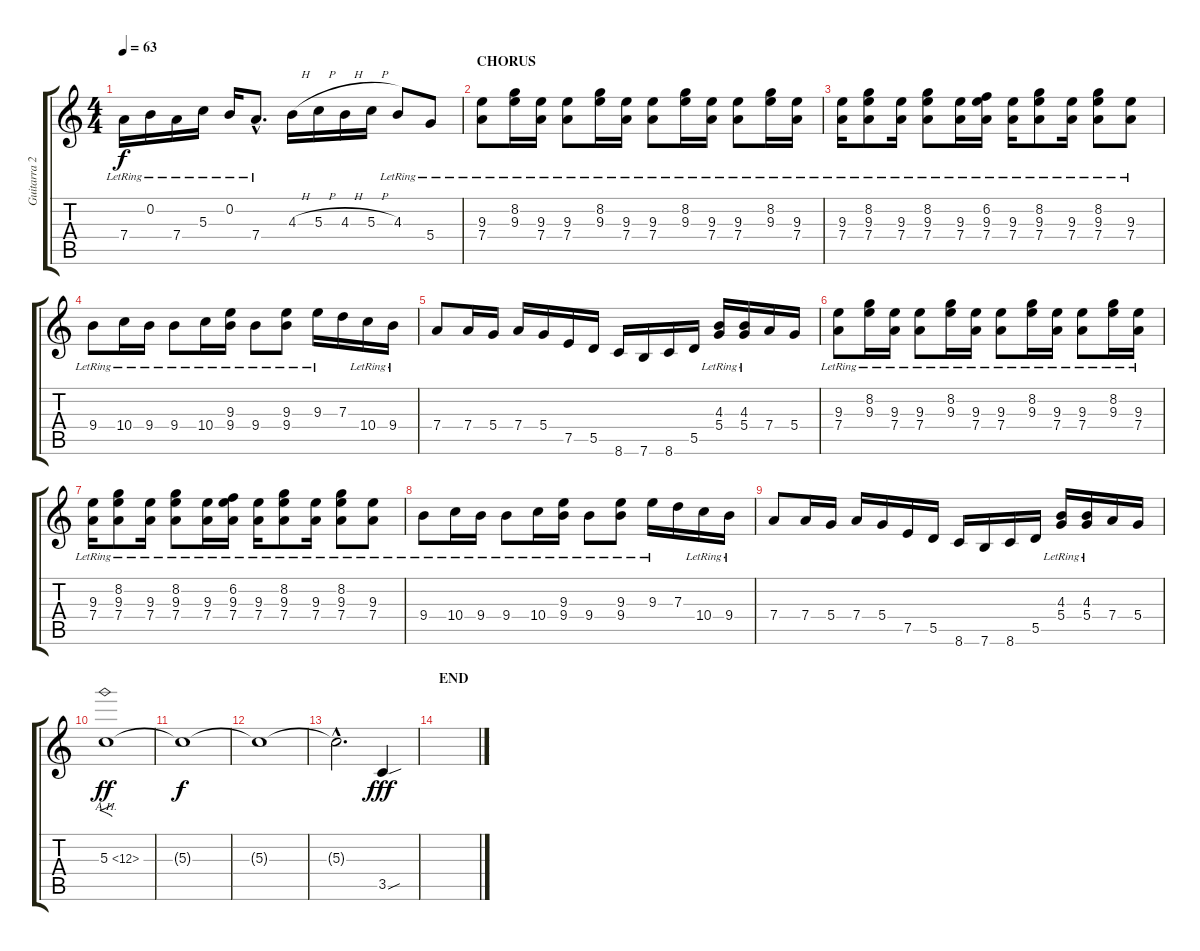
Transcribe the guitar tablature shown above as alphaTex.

\track ("Guitarra 2" "Guitarra 2") {instrument distortionguitar}
\staff {score tabs}
\tuning (E4 B3 G3 D3 A2 E2) {hide}
\ts (4 4)
\tempo 63
\clef g2
\ks c
7.4{lr}.16{dy f} 0.2{lr}.16 7.4{lr}.16 5.3{lr}.16 0.2{lr}.16 7.4{hac lr}.8{d} 4.3{h}.16 5.3{h}.16 4.3{h}.16 5.3{h}.16 4.3{lr}.8 5.4{lr}.8 |
\section ("" "CHORUS")
(9.3{lr} 7.4{lr}).8 (8.2{lr} 9.3{lr}).16 (9.3{lr} 7.4{lr}).16 (9.3{lr} 7.4{lr}).8 (8.2{lr} 9.3{lr}).16 (9.3{lr} 7.4{lr}).16 (9.3{lr} 7.4{lr}).8 (8.2{lr} 9.3{lr}).16 (9.3{lr} 7.4{lr}).16 (9.3{lr} 7.4{lr}).8 (8.2{lr} 9.3{lr}).16 (9.3{lr} 7.4{lr}).16 |
(9.3{lr} 7.4{lr}).16 (8.2{lr} 9.3{lr} 7.4{lr}).8 (9.3{lr} 7.4{lr}).16 (8.2{lr} 9.3{lr} 7.4{lr}).8 (9.3{lr} 7.4{lr}).16 (6.2{lr} 9.3{lr} 7.4{lr}).16 (9.3{lr} 7.4{lr}).16 (8.2{lr} 9.3{lr} 7.4{lr}).8 (9.3{lr} 7.4{lr}).16 (8.2{lr} 9.3{lr} 7.4{lr}).8 (9.3{lr} 7.4{lr}).8 |
9.4{lr}.8 10.4{lr}.16 9.4{lr}.16 9.4{lr}.8 10.4{lr}.16 (9.3{lr} 9.4{lr}).16 9.4{lr}.8 (9.3{lr} 9.4{lr}).8 9.3{lr}.16 7.3.16 10.4{lr}.16 9.4{lr}.16 |
7.4.8 7.4.16 5.4.16 7.4.16 5.4.16 7.5.16 5.5.16 8.6.16 7.6.16 8.6.16 5.5.16 (4.3{lr} 5.4).16 (4.3{lr} 5.4).16 7.4.16 5.4.16 |
(9.3{lr} 7.4{lr}).8 (8.2{lr} 9.3{lr}).16 (9.3{lr} 7.4{lr}).16 (9.3{lr} 7.4{lr}).8 (8.2{lr} 9.3{lr}).16 (9.3{lr} 7.4{lr}).16 (9.3{lr} 7.4{lr}).8 (8.2{lr} 9.3{lr}).16 (9.3{lr} 7.4{lr}).16 (9.3{lr} 7.4{lr}).8 (8.2{lr} 9.3{lr}).16 (9.3{lr} 7.4{lr}).16 |
(9.3{lr} 7.4{lr}).16 (8.2{lr} 9.3{lr} 7.4{lr}).8 (9.3{lr} 7.4{lr}).16 (8.2{lr} 9.3{lr} 7.4{lr}).8 (9.3{lr} 7.4{lr}).16 (6.2{lr} 9.3{lr} 7.4{lr}).16 (9.3{lr} 7.4{lr}).16 (8.2{lr} 9.3{lr} 7.4{lr}).8 (9.3{lr} 7.4{lr}).16 (8.2{lr} 9.3{lr} 7.4{lr}).8 (9.3{lr} 7.4{lr}).8 |
9.4{lr}.8 10.4{lr}.16 9.4{lr}.16 9.4{lr}.8 10.4{lr}.16 (9.3{lr} 9.4{lr}).16 9.4{lr}.8 (9.3{lr} 9.4{lr}).8 9.3{lr}.16 7.3.16 10.4{lr}.16 9.4{lr}.16 |
7.4.8 7.4.16 5.4.16 7.4.16 5.4.16 7.5.16 5.5.16 8.6.16 7.6.16 8.6.16 5.5.16 (4.3{lr} 5.4).16 (4.3{lr} 5.4).16 7.4.16 5.4.16 |
5.3{ah 7}.1{f dy ff} |
5.3{t}.1{dy f} |
5.3{t}.1 |
5.3{hac t}.2{d} 3.5{sou}.4{dy fff} |
\section ("" "END")
